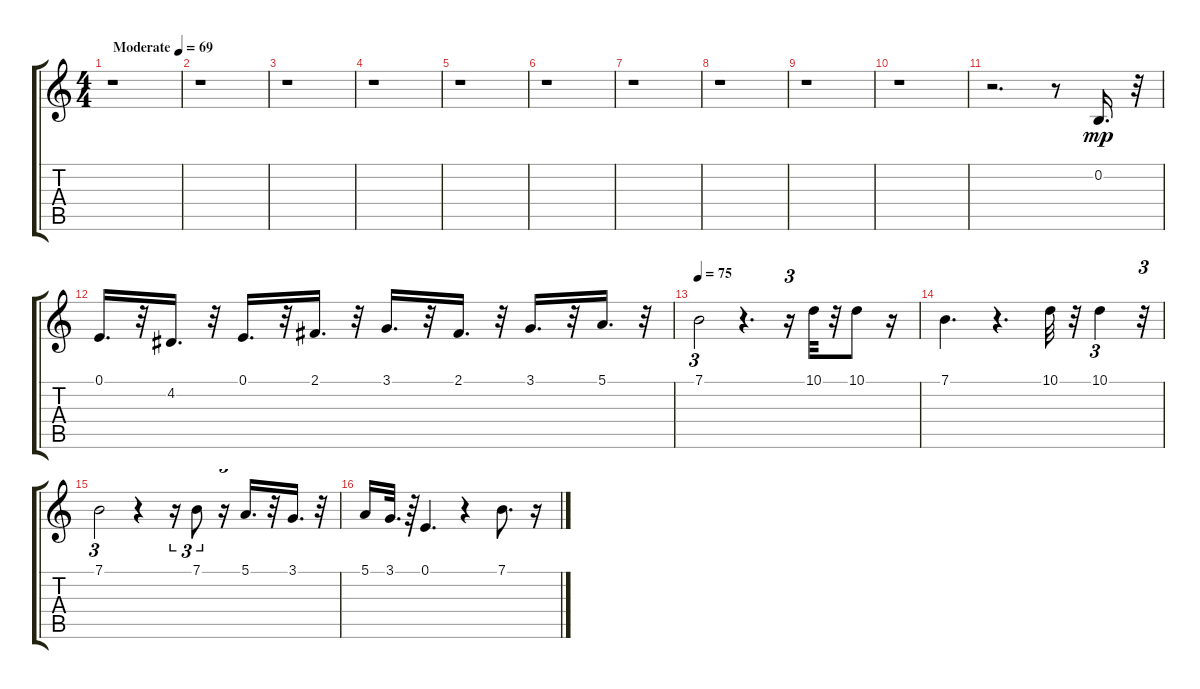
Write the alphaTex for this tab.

\track "" {instrument rockorgan}
\staff {score tabs}
\tuning (E4 B3 G3 D3 A2 E2) {hide}
\ts (4 4)
\tempo (69 "Moderate")
\clef g2
\ks c
r.1{dy mp instrument rockorgan} |
r.1 |
r.1 |
r.1 |
r.1 |
r.1 |
r.1 |
r.1 |
r.1 |
r.1 |
r.2{d} r.8 0.2.16{d} r.32 |
0.1.16{d} r.32 4.2.16{d} r.32 0.1.16{d} r.32 2.1.16{d} r.32 3.1.16{d} r.32 2.1.16{d} r.32 3.1.16{d} r.32 5.1.16{d} r.32 |
\tempo 75
7.1.2{tu (3 2)} r.4{d} r.16{tu (3 2)} 10.1.32 r.32 10.1.8 r.16 |
7.1.4{d} r.4{d} 10.1.32 r.32 10.1.4{tu (3 2)} r.32{tu (3 2)} |
7.1.2{tu (3 2)} r.4 r.16{tu (3 2)} 7.1.8{tu (3 2)} r.16{tu (3 2)} 5.1.16{d} r.32 3.1.16{d} r.32 |
5.1.16 3.1.32{d} r.64 0.1.4{d} r.4 7.1.8{d} r.16
